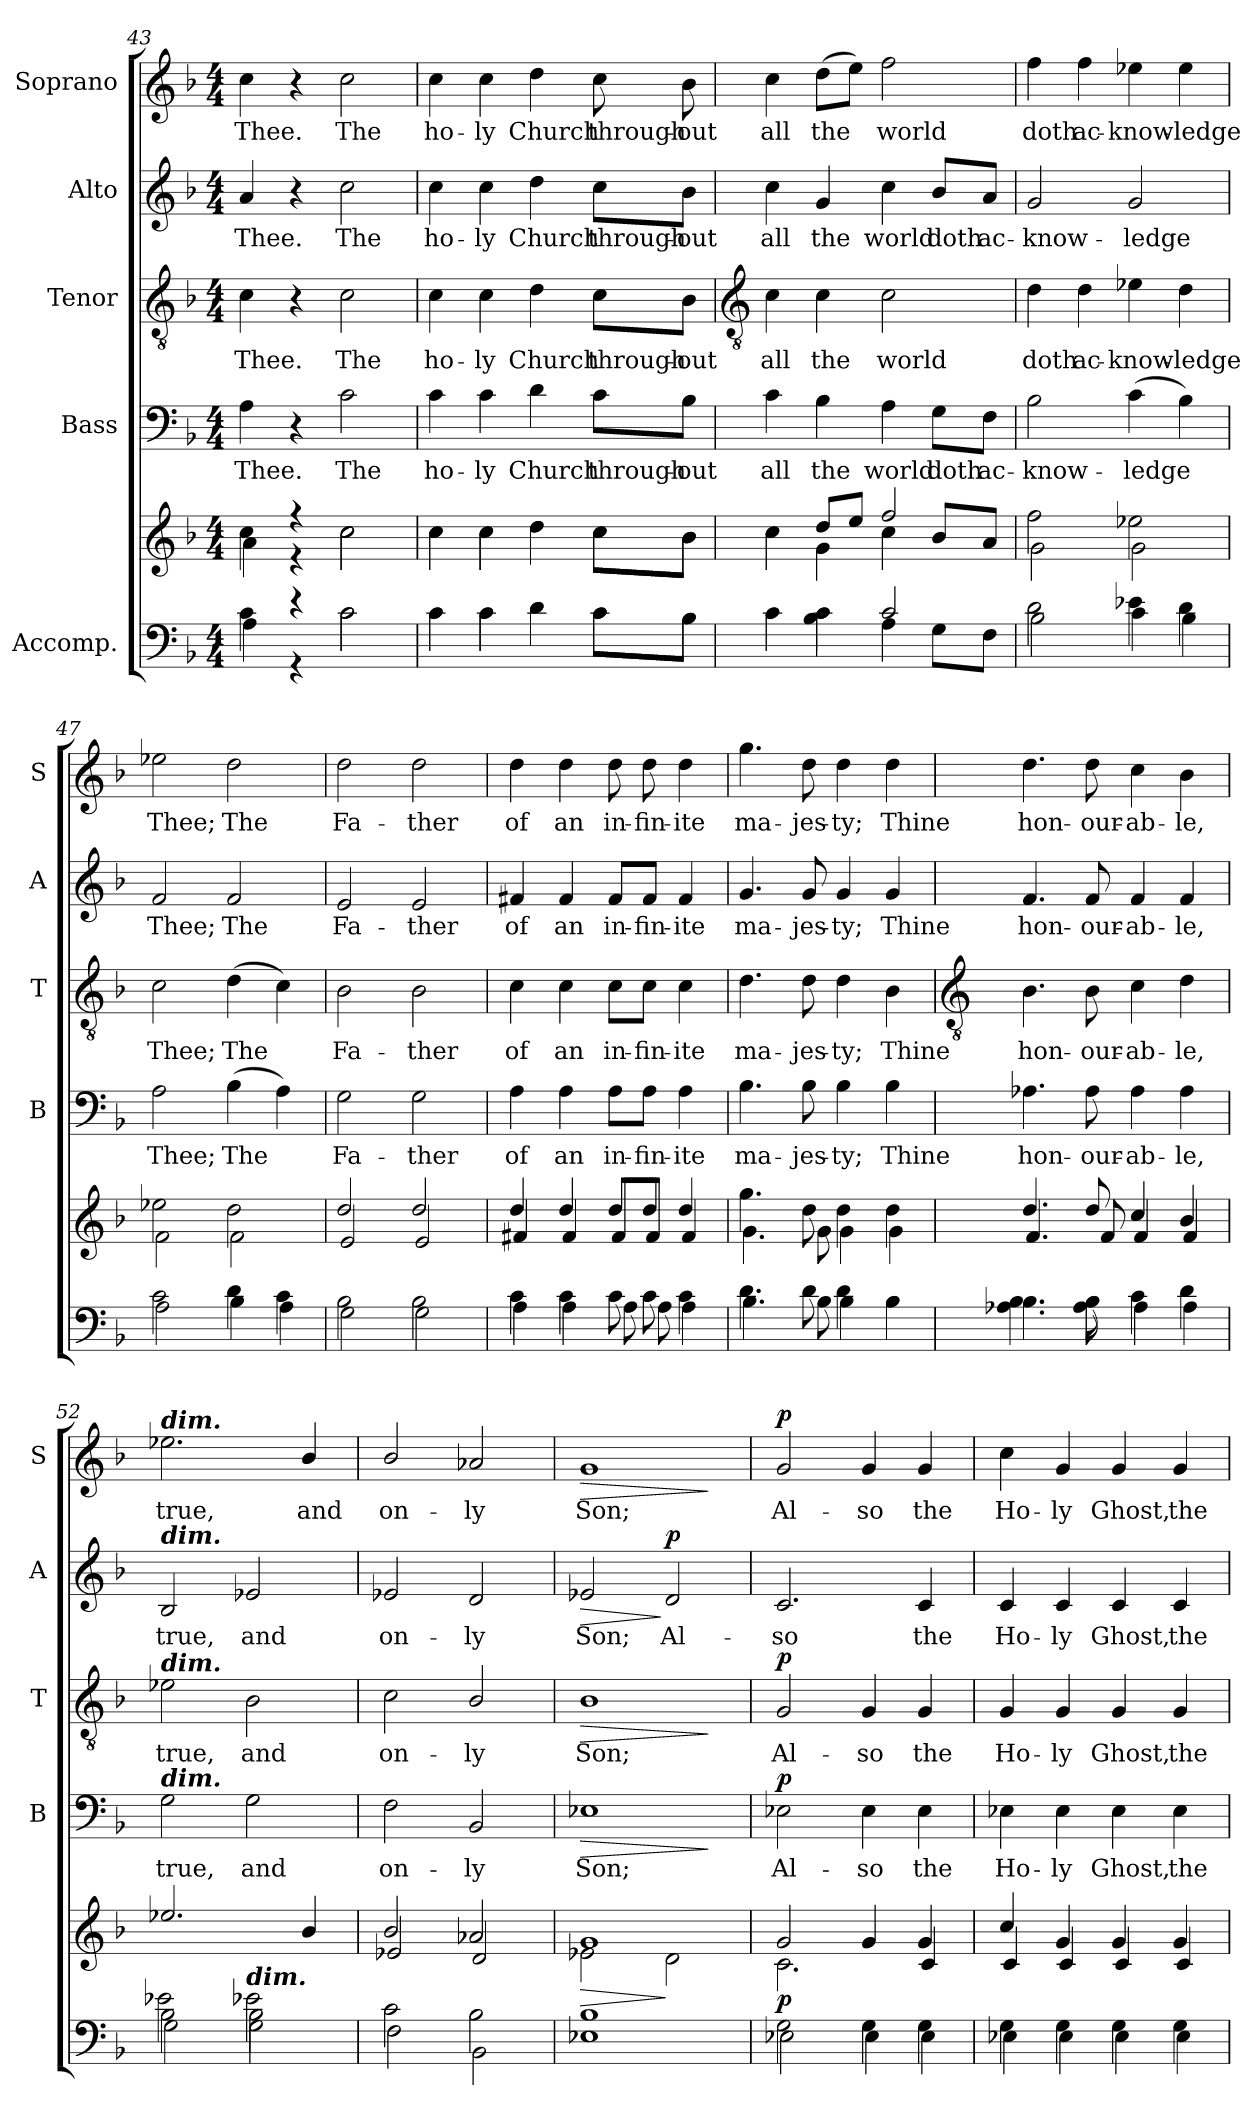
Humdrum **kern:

**kern	**kern	**dynam	**kern	**text	**dynam	**kern	**text	**dynam	**kern	**text	**dynam	**kern	**text	**dynam
*part5	*part5	*part5	*part4	*part4	*part4	*part3	*part3	*part3	*part2	*part2	*part2	*part1	*part1	*part1
*staff6	*staff5	*staff5/6	*staff4	*staff4	*staff4	*staff3	*staff3	*staff3	*staff2	*staff2	*staff2	*staff1	*staff1	*staff1
*I"Accomp.	*	*	*I"Bass	*	*	*I"Tenor	*	*	*I"Alto	*	*	*I"Soprano	*	*
*	*	*	*I'B	*	*	*I'T	*	*	*I'A	*	*	*I'S	*	*
*clefF4	*clefG2	*	*clefF4	*	*	*clefGv2	*	*	*clefG2	*	*	*clefG2	*	*
*k[b-]	*k[b-]	*	*k[b-]	*	*	*k[b-]	*	*	*k[b-]	*	*	*k[b-]	*	*
*F:	*F:	*	*F:	*	*	*F:	*	*	*F:	*	*	*F:	*	*
*M4/4	*M4/4	*	*M4/4	*	*	*M4/4	*	*	*M4/4	*	*	*M4/4	*	*
=43	=43	=43	=43	=43	=43	=43	=43	=43	=43	=43	=43	=43	=43	=43
*^	*^	*	*	*	*	*	*	*	*	*	*	*	*	*
!	!	!	!	!	!	!LO:LY:b	!	!	!LO:LY:b	!	!	!LO:LY:b	!	!	!LO:LY:b	!
4c\	4A\	4cc\	4a\	.	4A	Thee.	.	4c	Thee.	.	4a	Thee.	.	4cc	Thee.	.
4r	4r	4r	4r	.	4r	.	.	4r	.	.	4r	.	.	4r	.	.
!	!	!	!	!	!	!LO:LY:b	!	!	!LO:LY:b	!	!	!LO:LY:b	!	!	!LO:LY:b	!
2c\	2c\	2cc\	2cc\	.	2c	The	.	2c	The	.	2cc	The	.	2cc	The	.
=44	=44	=44	=44	=44	=44	=44	=44	=44	=44	=44	=44	=44	=44	=44	=44	=44
!	!	!	!	!	!	!LO:LY:b	!	!	!LO:LY:b	!	!	!LO:LY:b	!	!	!LO:LY:b	!
4c\	4c\	4cc\	4cc\	.	4c	ho-	.	4c	ho-	.	4cc	ho-	.	4cc	ho-	.
!	!	!	!	!	!	!LO:LY:b	!	!	!LO:LY:b	!	!	!LO:LY:b	!	!	!LO:LY:b	!
4c\	4c\	4cc\	4cc\	.	4c	-ly	.	4c	-ly	.	4cc	-ly	.	4cc	-ly	.
!	!	!	!	!	!	!LO:LY:b	!	!	!LO:LY:b	!	!	!LO:LY:b	!	!	!LO:LY:b	!
4d\	4d\	4dd\	4dd\	.	4d	Church	.	4d	Church	.	4dd	Church	.	4dd	Church	.
!	!	!	!	!	!	!LO:LY:b	!	!	!LO:LY:b	!	!	!LO:LY:b	!	!	!LO:LY:b	!
8c\L	8c\L	8cc\L	8cc\L	.	8c\L	through-	.	8c\L	through-	.	8cc\L	through-	.	8cc	through-	.
!	!	!	!	!	!	!LO:LY:b	!	!	!LO:LY:b	!	!	!LO:LY:b	!	!	!LO:LY:b	!
8B-\J	8B-\J	8b-\J	8b-\J	.	8B-\J	-out	.	8B-\J	-out	.	8b-\J	-out	.	8b-	-out	.
!!LO:LB:g=z
=45	=45	=45	=45	=45	=45	=45	=45	=45	=45	=45	=45	=45	=45	=45	=45	=45
*	*	*	*	*	*	*	*	*clefGv2	*	*	*	*	*	*	*	*
!	!	!	!	!	!	!LO:LY:b	!	!	!LO:LY:b	!	!	!LO:LY:b	!	!	!LO:LY:b	!
4c\	4c\	4cc\	4cc\	.	4c	all	.	4c	all	.	4cc	all	.	4cc	all	.
!	!	!	!	!	!	!LO:LY:b	!	!	!LO:LY:b	!	!	!LO:LY:b	!	!	!LO:LY:b	!
4c\	4B-\ 4c\	8dd/L	4g\	.	4B-	the	.	4c	the	.	4g	the	.	(>8ddL	the	.
.	.	8ee/J	.	.	.	.	.	.	.	.	.	.	.	8eeJ)	.	.
!	!	!	!	!	!	!LO:LY:b	!	!	!LO:LY:b	!	!	!LO:LY:b	!	!	!LO:LY:b	!
2c/	4A\	2ff/	4cc\	.	4A	world	.	2c	world	.	4cc	world	.	2ff	world	.
!	!	!	!	!	!	!LO:LY:b	!	!	!	!	!	!LO:LY:b	!	!	!	!
.	8G\L	.	8b-/L	.	8G\L	doth	.	.	.	.	8b-/L	doth	.	.	.	.
!	!	!	!	!	!	!LO:LY:b	!	!	!	!	!	!LO:LY:b	!	!	!	!
.	8F\J	.	8a\J	.	8F\J	ac-	.	.	.	.	8a/J	ac-	.	.	.	.
=46	=46	=46	=46	=46	=46	=46	=46	=46	=46	=46	=46	=46	=46	=46	=46	=46
!	!	!	!	!	!	!LO:LY:b	!	!	!LO:LY:b	!	!	!LO:LY:b	!	!	!LO:LY:b	!
2d\	2B-\	2ff\	2g\	.	2B-	-know-	.	4d	doth	.	2g	-know-	.	4ff	doth	.
!	!	!	!	!	!	!	!	!	!LO:LY:b	!	!	!	!	!	!LO:LY:b	!
.	.	.	.	.	.	.	.	4d	ac-	.	.	.	.	4ff	ac-	.
!	!	!	!	!	!	!LO:LY:b	!	!	!LO:LY:b	!	!	!LO:LY:b	!	!	!LO:LY:b	!
4e-X\	4c\	2ee-X\	2g\	.	(>4c	-ledge	.	4e-X	-know-	.	2g	-ledge	.	4ee-X	-know-	.
!	!	!	!	!	!	!	!	!	!LO:LY:b	!	!	!	!	!	!LO:LY:b	!
4d\	4B-\	.	.	.	4B-)	.	.	4d	-ledge	.	.	.	.	4ee-	-ledge	.
=47	=47	=47	=47	=47	=47	=47	=47	=47	=47	=47	=47	=47	=47	=47	=47	=47
!	!	!	!	!	!	!LO:LY:b	!	!	!LO:LY:b	!	!	!LO:LY:b	!	!	!LO:LY:b	!
2c\	2A\	2ee-X\	2f\	.	2A	Thee;	.	2c	Thee;	.	2f	Thee;	.	2ee-X	Thee;	.
!	!	!	!	!	!	!LO:LY:b	!	!	!LO:LY:b	!	!	!LO:LY:b	!	!	!LO:LY:b	!
4d\	4B-\	2dd\	2f\	.	(>4B-	The	.	(>4d	The	.	2f	The	.	2dd	The	.
4c\	4A\	.	.	.	4A)	.	.	4c)	.	.	.	.	.	.	.	.
=48	=48	=48	=48	=48	=48	=48	=48	=48	=48	=48	=48	=48	=48	=48	=48	=48
!	!	!	!	!	!	!LO:LY:b	!	!	!LO:LY:b	!	!	!LO:LY:b	!	!	!LO:LY:b	!
2B-\	2G\	2dd/	2e/	.	2G	Fa-	.	2B-	Fa-	.	2e	Fa-	.	2dd	Fa-	.
!	!	!	!	!	!	!LO:LY:b	!	!	!LO:LY:b	!	!	!LO:LY:b	!	!	!LO:LY:b	!
2B-\	2G\	2dd/	2e/	.	2G	-ther	.	2B-	-ther	.	2e	-ther	.	2dd	-ther	.
=49	=49	=49	=49	=49	=49	=49	=49	=49	=49	=49	=49	=49	=49	=49	=49	=49
!	!	!	!	!	!	!LO:LY:b	!	!	!LO:LY:b	!	!	!LO:LY:b	!	!	!LO:LY:b	!
4c\	4A\	4dd/	4f#X/	.	4A	of	.	4c	of	.	4f#X	of	.	4dd	of	.
!	!	!	!	!	!	!LO:LY:b	!	!	!LO:LY:b	!	!	!LO:LY:b	!	!	!LO:LY:b	!
4c\	4A\	4dd/	4f#/	.	4A	an	.	4c	an	.	4f#	an	.	4dd	an	.
!	!	!	!	!	!	!LO:LY:b	!	!	!LO:LY:b	!	!	!LO:LY:b	!	!	!LO:LY:b	!
8c\	8A\	8dd/L	8f#/L	.	8A\L	in-	.	8c\L	in-	.	8f#/L	in-	.	8dd	in-	.
!	!	!	!	!	!	!LO:LY:b	!	!	!LO:LY:b	!	!	!LO:LY:b	!	!	!LO:LY:b	!
8c\	8A\	8dd/J	8f#/J	.	8A\J	-fin-	.	8c\J	-fin-	.	8f#/J	-fin-	.	8dd	-fin-	.
!	!	!	!	!	!	!LO:LY:b	!	!	!LO:LY:b	!	!	!LO:LY:b	!	!	!LO:LY:b	!
4c\	4A\	4dd/	4f#/	.	4A	-ite	.	4c	-ite	.	4f#	-ite	.	4dd	-ite	.
=50	=50	=50	=50	=50	=50	=50	=50	=50	=50	=50	=50	=50	=50	=50	=50	=50
!	!	!	!	!	!	!LO:LY:b	!	!	!LO:LY:b	!	!	!LO:LY:b	!	!	!LO:LY:b	!
4.d\	4.B-\	4.gg\	4.g\	.	4.B-	ma-	.	4.d	ma-	.	4.g	ma-	.	4.gg	ma-	.
!	!	!	!	!	!	!LO:LY:b	!	!	!LO:LY:b	!	!	!LO:LY:b	!	!	!LO:LY:b	!
8d\	8B-\	8dd\	8g\	.	8B-	-jes-	.	8d	-jes-	.	8g	-jes-	.	8dd	-jes-	.
!	!	!	!	!	!	!LO:LY:b	!	!	!LO:LY:b	!	!	!LO:LY:b	!	!	!LO:LY:b	!
4d\	4B-\	4dd\	4g\	.	4B-	-ty;	.	4d	-ty;	.	4g	-ty;	.	4dd	-ty;	.
!	!	!	!	!	!	!LO:LY:b	!	!	!LO:LY:b	!	!	!LO:LY:b	!	!	!LO:LY:b	!
4B-\	4B-\	4dd\	4g\	.	4B-	Thine	.	4B-	Thine	.	4g	Thine	.	4dd	Thine	.
!!LO:LB:g=z
=51	=51	=51	=51	=51	=51	=51	=51	=51	=51	=51	=51	=51	=51	=51	=51	=51
*	*	*	*	*	*	*	*	*clefGv2	*	*	*	*	*	*	*	*
!	!	!	!	!	!	!LO:LY:b	!	!	!LO:LY:b	!	!	!LO:LY:b	!	!	!LO:LY:b	!
4.B-\	4.A-X\ 4.B-\	4.dd/	4.f/	.	4.A-X	hon-	.	4.B-	hon-	.	4.f	hon-	.	4.dd	hon-	.
!	!	!	!	!	!	!LO:LY:b	!	!	!LO:LY:b	!	!	!LO:LY:b	!	!	!LO:LY:b	!
8B-\	8A-\ 8B-\	8dd/	8f/	.	8A-	-our-	.	8B-	-our-	.	8f	-our-	.	8dd	-our-	.
!	!	!	!	!	!	!LO:LY:b	!	!	!LO:LY:b	!	!	!LO:LY:b	!	!	!LO:LY:b	!
4c\	4A-\	4cc/	4f/	.	4A-	-ab-	.	4c	-ab-	.	4f	-ab-	.	4cc	-ab-	.
!	!	!	!	!	!	!LO:LY:b	!	!	!LO:LY:b	!	!	!LO:LY:b	!	!	!LO:LY:b	!
4d\	4A-\	4b-/	4f/	.	4A-	-le,	.	4d	-le,	.	4f	-le,	.	4b-	-le,	.
=52	=52	=52	=52	=52	=52	=52	=52	=52	=52	=52	=52	=52	=52	=52	=52	=52
*	*^	*	*	*	*	*	*	*	*	*	*	*	*	*	*	*
!	!	!	!	!	!	!	!	!	!	!	!	!	!	!	!LO:TX:a:Bi:t=dim.	!	!
!	!	!	!	!	!	!	!	!	!	!	!	!LO:TX:a:Bi:t=dim.	!	!	!	!	!
!	!	!	!	!	!	!	!	!	!LO:TX:a:Bi:t=dim.	!	!	!	!	!	!	!	!
!	!	!	!	!	!	!LO:TX:a:Bi:t=dim.	!	!	!	!	!	!	!	!	!	!	!
!	!	!	!	!	!	!	!LO:LY:b	!	!	!LO:LY:b	!	!	!LO:LY:b	!	!	!LO:LY:b	!
*	*	*	*v	*v	*	*	*	*	*	*	*	*	*	*	*	*	*
2B-\	2e-X\	2G\	2.ee-X/	.	2G	true,	.	2e-X	true,	.	2B-	true,	.	2.ee-X	true,	.
!LO:TX:a:Bi:t=dim.	!	!	!	!	!	!	!	!	!	!	!	!	!	!	!	!
!	!	!	!	!	!	!LO:LY:b	!	!	!LO:LY:b	!	!	!LO:LY:b	!	!	!	!
2e-X\	2B-\	2G\	.	.	2G	and	.	2B-	and	.	2e-X	and	.	.	.	.
!	!	!	!	!	!	!	!	!	!	!	!	!	!	!	!LO:LY:b	!
.	.	.	4b-/	.	.	.	.	.	.	.	.	.	.	4b-/	and	.
*	*v	*v	*	*	*	*	*	*	*	*	*	*	*	*	*	*
=53	=53	=53	=53	=53	=53	=53	=53	=53	=53	=53	=53	=53	=53	=53	=53
*	*	*^	*	*	*	*	*	*	*	*	*	*	*	*	*
!	!	!	!	!	!	!LO:LY:b	!	!	!LO:LY:b	!	!	!LO:LY:b	!	!	!LO:LY:b	!
2c\	2F\	2b-/	2e-X/	.	2F	on-	.	2c	on-	.	2e-X	on-	.	2b-/	on-	.
!	!	!	!	!	!	!LO:LY:b	!	!	!LO:LY:b	!	!	!LO:LY:b	!	!	!LO:LY:b	!
2B-\	2BB-\	2a-X/	2d/	.	2BB-	-ly	.	2B-/	-ly	.	2d	-ly	.	2a-X	-ly	.
=54	=54	=54	=54	=54	=54	=54	=54	=54	=54	=54	=54	=54	=54	=54	=54	=54
!	!	!	!	!LO:HP:b	!	!LO:LY:b	!LO:HP:b	!	!LO:LY:b	!LO:HP:b	!	!LO:LY:b	!LO:HP:b	!	!LO:LY:b	!LO:HP:b
1B-/	1E-X\	1g/	2e-X\	>	1E-X	Son;	>	1B-	Son;	>	2e-X	Son;	>	1g	Son;	>
!	!	!	!	!	!	!	!	!	!	!	!	!LO:LY:b	!LO:DY:n=1:b	!	!	!
.	.	.	2d\	]	.	.	.	.	.	.	2d	Al-	] p	.	.	.
*v	*v	*	*	*	*	*	*	*	*	*	*	*	*	*	*	*
*	*v	*v	*	*	*	*	*	*	*	*	*	*	*	*	*
.	.	.	.	.	]	.	.	]	.	.	.	.	.	]
=55	=55	=55	=55	=55	=55	=55	=55	=55	=55	=55	=55	=55	=55	=55
*^	*^	*	*	*	*	*	*	*	*	*	*	*	*	*
!	!	!	!	!LO:DY:b	!	!LO:LY:b	!LO:DY:b	!	!LO:LY:b	!LO:DY:b	!	!LO:LY:b	!	!	!LO:LY:b	!LO:DY:b
2G\	2E-X\	2g/	2.c\	p	2E-X	Al-	p	2G	Al-	p	2.c	-so	.	2g	Al-	p
!	!	!	!	!	!	!LO:LY:b	!	!	!LO:LY:b	!	!	!	!	!	!LO:LY:b	!
4G\	4E-\	4g/	.	.	4E-	-so	.	4G	-so	.	.	.	.	4g	-so	.
!	!	!	!	!	!	!LO:LY:b	!	!	!LO:LY:b	!	!	!LO:LY:b	!	!	!LO:LY:b	!
4G\	4E-\	4g/	4c/	.	4E-	the	.	4G	the	.	4c	the	.	4g	the	.
=56	=56	=56	=56	=56	=56	=56	=56	=56	=56	=56	=56	=56	=56	=56	=56	=56
!	!	!	!	!	!	!LO:LY:b	!	!	!LO:LY:b	!	!	!LO:LY:b	!	!	!LO:LY:b	!
4G\	4E-X\	4cc/	4c/	.	4E-X	Ho-	.	4G	Ho-	.	4c	Ho-	.	4cc	Ho-	.
!	!	!	!	!	!	!LO:LY:b	!	!	!LO:LY:b	!	!	!LO:LY:b	!	!	!LO:LY:b	!
4G\	4E-\	4g/	4c/	.	4E-	-ly	.	4G	-ly	.	4c	-ly	.	4g	-ly	.
!	!	!	!	!	!	!LO:LY:b	!	!	!LO:LY:b	!	!	!LO:LY:b	!	!	!LO:LY:b	!
4G\	4E-\	4g/	4c/	.	4E-	Ghost,	.	4G	Ghost,	.	4c	Ghost,	.	4g	Ghost,	.
!	!	!	!	!	!	!LO:LY:b	!	!	!LO:LY:b	!	!	!LO:LY:b	!	!	!LO:LY:b	!
4G\	4E-\	4g/	4c/	.	4E-	the	.	4G	the	.	4c	the	.	4g	the	.
*v	*v	*	*	*	*	*	*	*	*	*	*	*	*	*	*	*
*	*v	*v	*	*	*	*	*	*	*	*	*	*	*	*	*
=	=	=	=	=	=	=	=	=	=	=	=	=	=	=
*-	*-	*-	*-	*-	*-	*-	*-	*-	*-	*-	*-	*-	*-	*-
